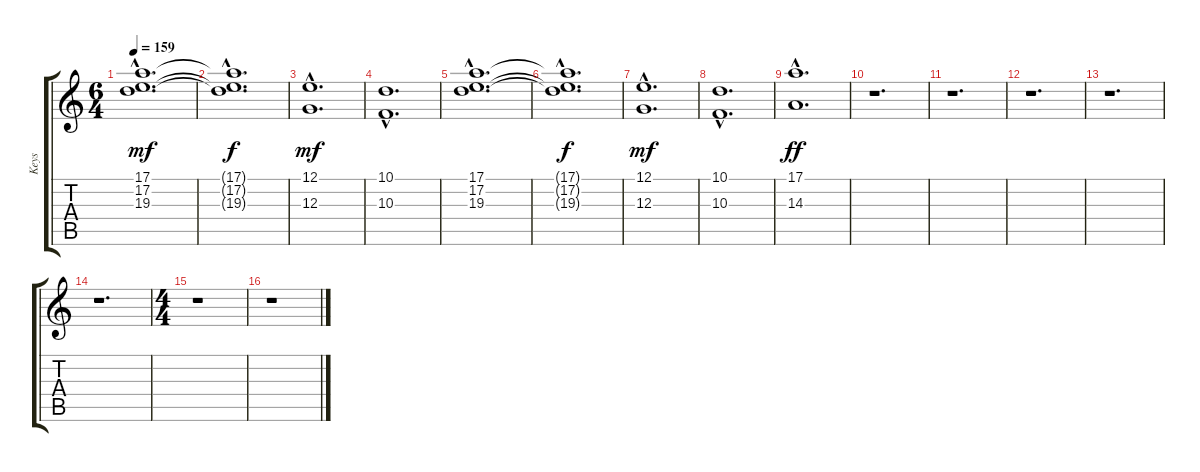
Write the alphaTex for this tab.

\track ("Keys" "Keys") {instrument stringensemble2}
\staff {score tabs}
\tuning (E4 B3 G3 D3 A2 E2) {hide}
\ts (6 4)
\tempo 159
\clef g2
\ks c
(17.1{hac} 17.2{hac} 19.3{hac}).1{d dy mf} |
(17.1{hac t} 17.2{hac t} 19.3{hac t}).1{d dy f} |
(12.1{hac} 12.3{hac}).1{d dy mf} |
(10.1{hac} 10.3{hac}).1{d} |
(17.1{hac} 17.2{hac} 19.3{hac}).1{d} |
(17.1{hac t} 17.2{hac t} 19.3{hac t}).1{d dy f} |
(12.1{hac} 12.3{hac}).1{d dy mf} |
(10.1{hac} 10.3{hac}).1{d} |
(17.1{hac} 14.3{hac}).1{d dy ff balance 0} |
r.1{d} |
r.1{d} |
r.1{d} |
r.1{d} |
r.1{d} |
\ts (4 4)
r.1 |
r.1
